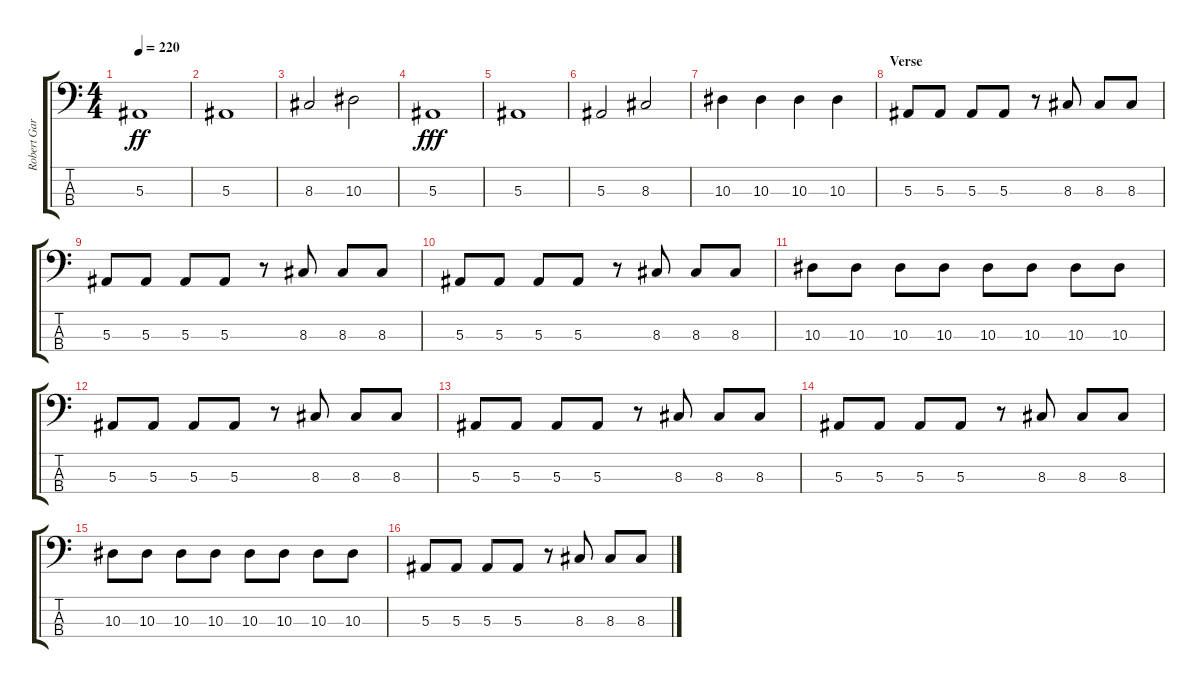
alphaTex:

\track ("Robert Garcia" "Robert Gar") {instrument electricbasspick}
\staff {score tabs}
\tuning (Eb2 Bb1 F1 Bb0) {hide}
\ts (4 4)
\tempo 220
\clef f4
\ks c
5.3.1{dy ff} |
5.3.1 |
8.3.2 10.3.2 |
5.3.1{dy fff} |
5.3.1 |
5.3.2 8.3.2 |
10.3.4 10.3.4 10.3.4 10.3.4 |
\section ("" "Verse")
5.3.8 5.3.8 5.3.8 5.3.8 r.8 8.3.8 8.3.8 8.3.8 |
5.3.8 5.3.8 5.3.8 5.3.8 r.8 8.3.8 8.3.8 8.3.8 |
5.3.8 5.3.8 5.3.8 5.3.8 r.8 8.3.8 8.3.8 8.3.8 |
10.3.8 10.3.8 10.3.8 10.3.8 10.3.8 10.3.8 10.3.8 10.3.8 |
5.3.8 5.3.8 5.3.8 5.3.8 r.8 8.3.8 8.3.8 8.3.8 |
5.3.8 5.3.8 5.3.8 5.3.8 r.8 8.3.8 8.3.8 8.3.8 |
5.3.8 5.3.8 5.3.8 5.3.8 r.8 8.3.8 8.3.8 8.3.8 |
10.3.8 10.3.8 10.3.8 10.3.8 10.3.8 10.3.8 10.3.8 10.3.8 |
5.3.8 5.3.8 5.3.8 5.3.8 r.8 8.3.8 8.3.8 8.3.8
